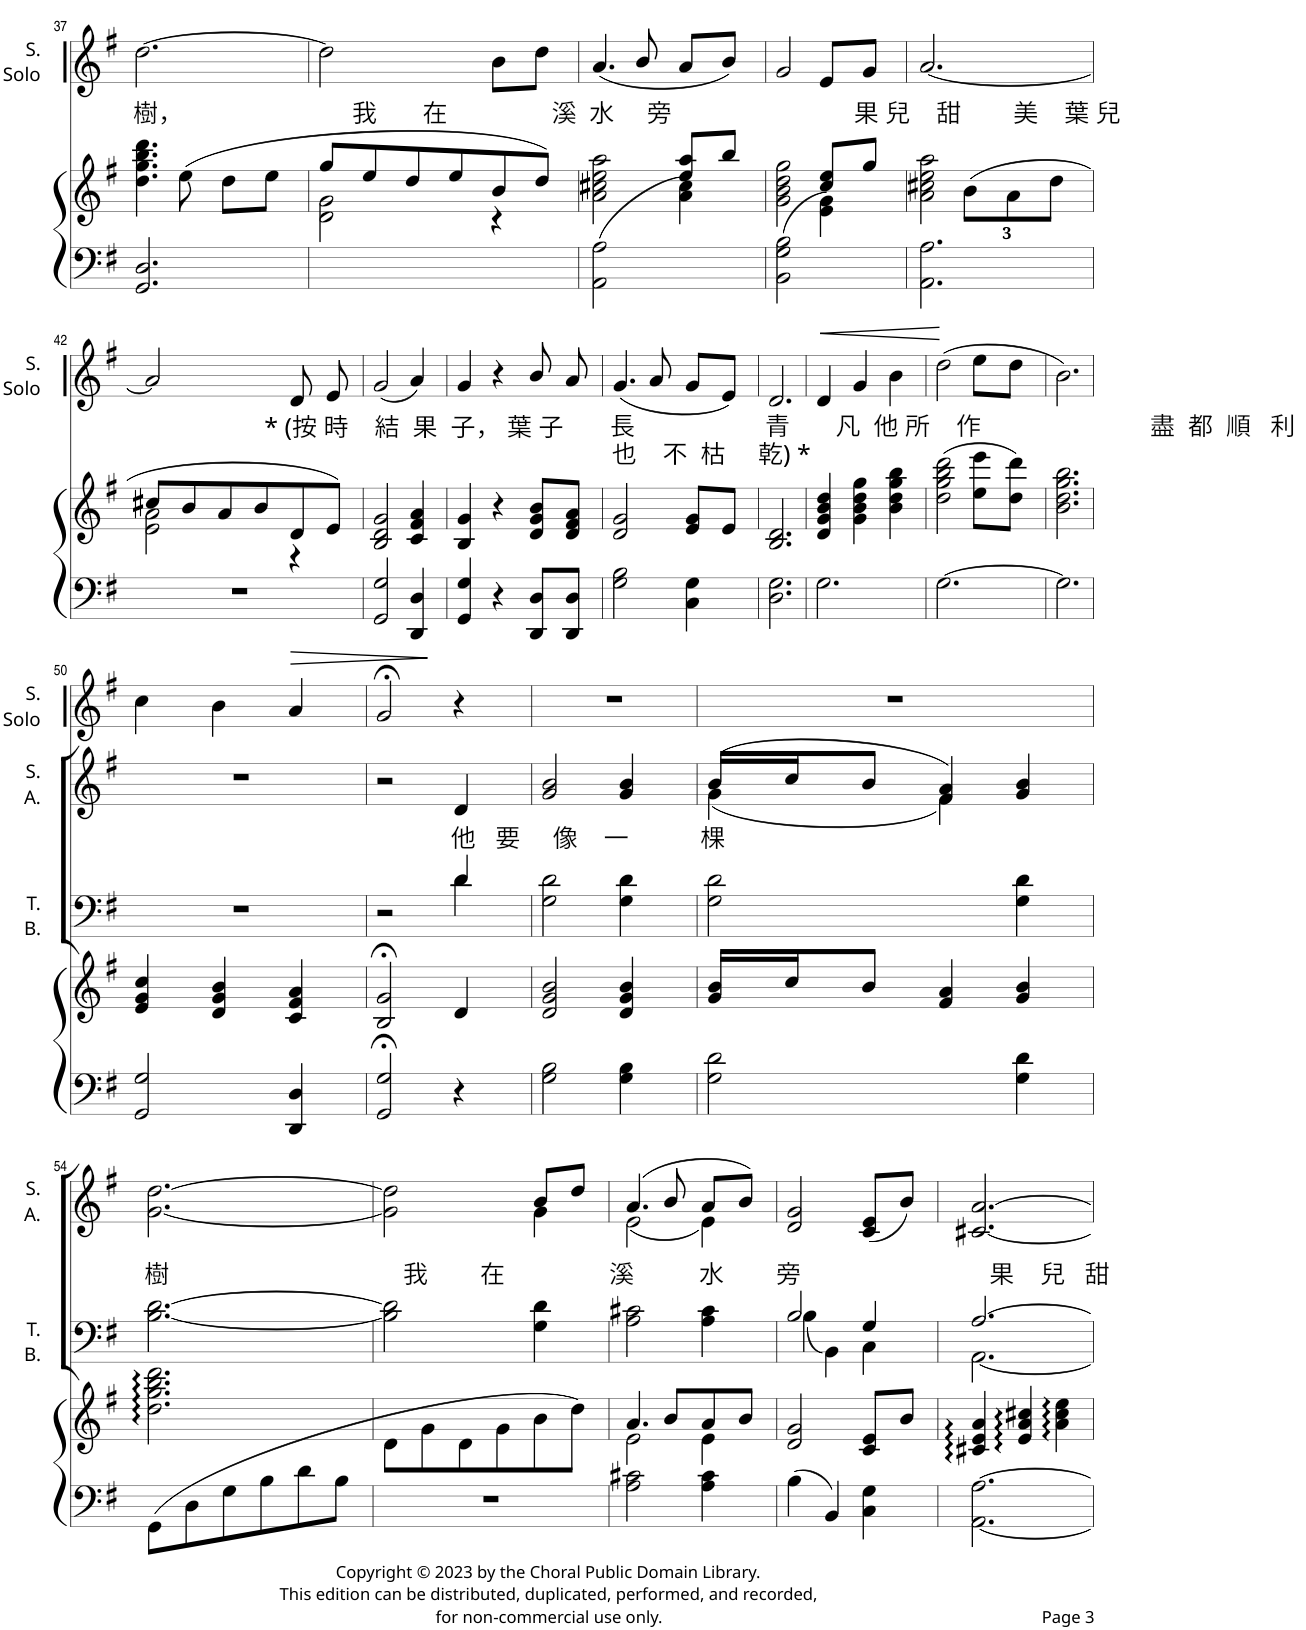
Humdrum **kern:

**kern	**kern	**kern	**kern	**kern	**dynam
*part4	*part4	*part3	*part2	*part1	*part1
*staff5	*staff4	*staff3	*staff2	*staff1	*staff1
*I"Piano	*	*I"T. B.	*I"S. A.	*I"Soprano Solo	*
*I'Pno	*	*I'T. B.	*I'S. A.	*I'S. Solo	*
!!LO:PB:g=z
*clefF4	*clefG2	*clefF4	*clefG2	*clefG2	*
*k[f#]	*k[f#]	*k[f#]	*k[f#]	*k[f#]	*
*M3/4	*M3/4	*M3/4	*M3/4	*M3/4	*
=37	=37	=37	=37	=37	=37
!	!	!	!	!LO:TX:b:t=樹，                          我       在                溪  水     旁                            果 兒    甜        美    葉 兒	!
2.GG/ 2.D/	4.dd\ 4.gg\ 4.bb\ 4.ddd\	2.r	2.r	[2.dd\	.
.	(8ee\	.	.	.	.
.	8dd\L	.	.	.	.
.	8ee\J	.	.	.	.
=38	=38	=38	=38	=38	=38
*	*^	*	*	*	*
2.ryy	8gg/L	2d\ 2g\	2.r	2.r	2dd\]	.
.	8ee/	.	.	.	.	.
.	8dd/	.	.	.	.	.
.	8ee/	.	.	.	.	.
.	8b/	4r	.	.	8b\L	.
.	8dd/J)	.	.	.	8dd\J	.
=39	=39	=39	=39	=39	=39	=39
(2AA\ 2A\	2a\ 2cc#X\ 2ee\ 2aa\	2ryy	2.r	2.r	(4.a/	.
.	.	.	.	.	8b/	.
4ryy	8ee/ 8aa/L	(4a\ 4cc#\	.	.	8a/L	.
.	8bb/J	.	.	.	8b/J)	.
=40	=40	=40	=40	=40	=40	=40
(2BB\ 2G\ 2B\	2g\ 2b\ 2dd\ 2gg\	2ryy	2.r	2.r	2g/	.
4ryy	8cc/ 8ee/L	4e\ 4g\)	.	.	8e/L	.
.	8gg/J	.	.	.	8g/J	.
*	*v	*v	*	*	*	*
=41	=41	=41	=41	=41	=41
2.AA\ 2.A\	2a\ 2cc#X\ 2ee\ 2aa\	2.r	2.r	[2.a/	.
*	*Xbrackettup	*	*	*	*
.	12b\L	.	.	.	.
.	12a\	.	.	.	.
.	12dd\J	.	.	.	.
!!LO:LB:g=z
=42	=42	=42	=42	=42	=42
*	*^	*	*	*	*
2.r	8cc#X/L	2e\ 2a\	2.r	2.r	2a/]	.
.	8b/	.	.	.	.	.
.	8a/	.	.	.	.	.
.	8b/	.	.	.	.	.
!	!	!	!	!	!LO:TX:b:t=* (按 時    結  果  子， 葉 子	!
.	8d/	4r	.	.	8d/	.
.	8e/J)	.	.	.	8e/	.
*	*v	*v	*	*	*	*
=43	=43	=43	=43	=43	=43
2GG/ 2G/	2B/ 2d/ 2g/	2.r	2.r	(2g/	.
4DD/ 4D/	4c/ 4f#/ 4a/	.	.	4a/)	.
=44	=44	=44	=44	=44	=44
4GG/ 4G/	4B/ 4g/	2.r	2.r	4g/	.
4r	4r	.	.	4r	.
8DD/ 8D/L	8d/ 8g/ 8b/L	.	.	8b/	.
8DD/ 8D/J	8d/ 8f#/ 8a/J	.	.	8a/	.
=45	=45	=45	=45	=45	=45
!	!	!	!	!LO:TX:b:t=長                    青       凡  他 所    作                          盡  都  順   利	!
!	!	!	!	!LO:TX:b:t=也    不  枯     乾) *	!
2G\ 2B\	2d/ 2g/	2.r	2.r	(4.g/	.
.	.	.	.	8a/	.
4C\ 4G\	8e/ 8g/L	.	.	8g/L	.
.	8e/J	.	.	8e/J)	.
=46	=46	=46	=46	=46	=46
2.D\ 2.G\	2.B/ 2.d/	2.r	2.r	2.d/	.
=47	=47	=47	=47	=47	=47
!	!	!	!	!	!LO:HP:b
2.G\	4d/ 4g/ 4b/ 4dd/	2.r	2.r	4d/	<
.	4g\ 4b\ 4dd\ 4gg\	.	.	4g/	.
.	4b\ 4dd\ 4gg\ 4bb\	.	.	4b\	.
=48	=48	=48	=48	=48	=48
[2.G\	(2dd\ 2gg\ 2bb\ 2ddd\	2.r	2.r	(2dd\	.
.	8ee\ 8eee\L	.	.	8ee\L	[
.	8dd\ 8ddd\J)	.	.	8dd\J	.
=49	=49	=49	=49	=49	=49
2.G\]	2.b\ 2.dd\ 2.gg\ 2.bb\	2.r	2.r	2.b\)	.
!!LO:LB:g=z
=50	=50	=50	=50	=50	=50
2GG/ 2G/	4e/ 4g/ 4cc/	2.r	2.r	4cc\	.
.	4d/ 4g/ 4b/	.	.	4b\	.
!	!	!	!	!	!LO:HP:b
4DD/ 4D/	4c/ 4f#/ 4a/	.	.	4a/	>
=51	=51	=51	=51	=51	=51
*	*	*^	*	*	*
2GG/;< 2G/;<	2B/;< 2g/;<	2r	2ryy	2r	2g;</	.
!	!	!	!	!LO:TX:b:t=他   要     像    一           棵	!	!
4r	4d/	4d/	4d\	4d/	4r	]
*	*	*v	*v	*	*	*
=52	=52	=52	=52	=52	=52
2G\ 2B\	2d/ 2g/ 2b/	2G\ 2d\	2g/ 2b/	2.r	.
4G\ 4B\	4d/ 4g/ 4b/	4G\ 4d\	4g/ 4b/	.	.
=53	=53	=53	=53	=53	=53
*	*	*	*^	*	*
2G\ 2d\	16g/ 16b/LL	2G\ 2d\	(16b/LL	(4g\	2.r	.
.	16cc/J	.	16cc/J	.	.	.
.	8b/J	.	8b/J	.	.	.
.	4f#/ 4a/	.	4f#/ 4a/)	4f#\)	.	.
4G\ 4d\	4g/ 4b/	4G\ 4d\	4g/ 4b/	4ryy	.	.
!!LO:LB:g=z
=54	=54	=54	=54	=54	=54	=54
!	!	!	!LO:TX:b:t=樹                                    我        在                溪          水        旁                             果    兒   甜	!	!	!
*	*	*	*v	*v	*	*
(8GG\L	2.dd\ 2.gg\ 2.bb\ 2.ddd\	[2.B\ [2.d\	[2.g\ [2.dd\	2.r	.
8D\	.	.	.	.	.
8G\	.	.	.	.	.
8B\	.	.	.	.	.
8d\	.	.	.	.	.
8B\J	.	.	.	.	.
=55	=55	=55	=55	=55	=55
*	*	*	*^	*	*
2.r	8d\L	2B\] 2d\]	2g\] 2dd\]	2ryy	2.r	.
.	8g\	.	.	.	.	.
.	8d\	.	.	.	.	.
.	8g\	.	.	.	.	.
.	8b\	4G\ 4d\	8b/L	4g\	.	.
.	8dd\J)	.	8dd/J	.	.	.
=56	=56	=56	=56	=56	=56	=56
*	*^	*	*	*	*	*
2A\ 2c#X\	4.a/	2e\	2A\ 2c#X\	(4.a/	(2e\	2.r	.
.	8b/L	.	.	8b/	.	.	.
4A\ 4c#\	8a/	4e\	4A\ 4c#\	8a/L	4e\)	.	.
.	8b/J	.	.	8b/J)	.	.	.
*	*v	*v	*	*v	*v	*	*
=57	=57	=57	=57	=57	=57
*	*	*^	*	*	*
4B\	2d/ 2g/	2B/	(4B\	2d/ 2g/	2.r	.
4BB/	.	.	4BB\)	.	.	.
4C\ 4G\	8c/ 8e/L	4G/	4C\	(8c/ 8e/L	.	.
.	8b/J	.	.	8b/J)	.	.
=58	=58	=58	=58	=58	=58	=58
*^	*	*	*	*	*	*
[>2.A\	[2.AA\	4c#X/ 4e/ 4a/	[2.A/	[2.AA\	[2.c#X/ [2.a/	2.r	.
.	.	4e/ 4a/ 4cc#X/	.	.	.	.	.
.	.	4a\ 4cc#\ 4ee\	.	.	.	.	.
*v	*v	*	*v	*v	*	*	*
=	=	=	=	=	=
*-	*-	*-	*-	*-	*-
